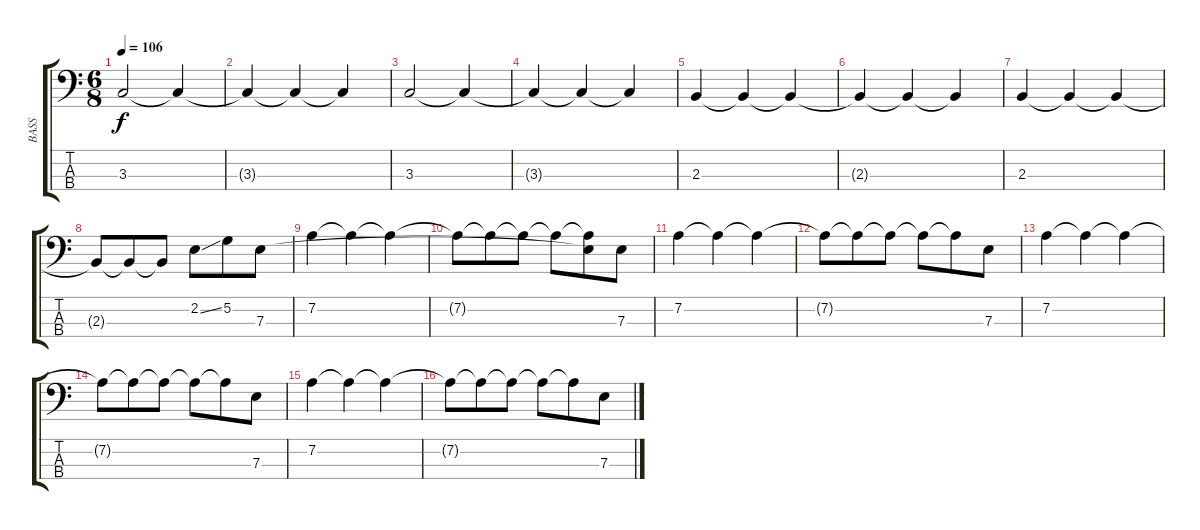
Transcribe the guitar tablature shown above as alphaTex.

\track ("BASS" "BASS") {instrument fretlessbass}
\staff {score tabs}
\tuning (G2 D2 A1 E1) {hide}
\ts (6 8)
\tempo 106
\clef f4
\ks c
3.3.2{dy f} 3.3{t}.4 |
3.3{t}.4 3.3{t}.4 3.3{t}.4 |
3.3.2 3.3{t}.4 |
3.3{t}.4 3.3{t}.4 3.3{t}.4 |
2.3.4 2.3{t}.4 2.3{t}.4 |
2.3{t}.4 2.3{t}.4 2.3{t}.4 |
2.3.4 2.3{t}.4 2.3{t}.4 |
2.3{t}.8 2.3{t}.8 2.3{t}.8 2.2{ss}.8 5.2.8 7.3.8 |
7.2.4 7.2{t}.4 7.2{t}.4 |
7.2{t}.8 7.2{t}.8 7.2{t}.8 7.2{t}.8 (7.2{t} 7.3{t}).8 7.3.8 |
7.2.4 7.2{t}.4 7.2{t}.4 |
7.2{t}.8 7.2{t}.8 7.2{t}.8 7.2{t}.8 7.2{t}.8 7.3.8 |
7.2.4 7.2{t}.4 7.2{t}.4 |
7.2{t}.8 7.2{t}.8 7.2{t}.8 7.2{t}.8 7.2{t}.8 7.3.8 |
7.2.4 7.2{t}.4 7.2{t}.4 |
7.2{t}.8 7.2{t}.8 7.2{t}.8 7.2{t}.8 7.2{t}.8 7.3.8
